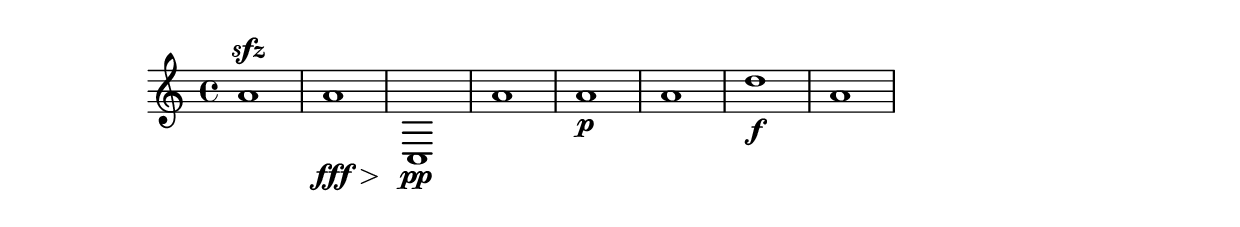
#(ly:set-option 'old-relative)
\version "1.9.0"
\header{
texidoc=" Dynamics appear below or above the staff.  If multiple
dynamics are linked with (de)crescendi, they should be on the same
line. Isolated dynamics may be forced up or down.
 "
}



\score{
\notes\relative c''{
a1^\sfz
a1-\fff\> c,,-\!-\pp a'' a-\p

% We need this to test if we get two Dynamic line spanners
a

% because do_removal_processing ()
% doesn't seem to post_process elements
d-\f

a

}
\paper{
}
\midi{
\tempo 1 = 60
}
}

